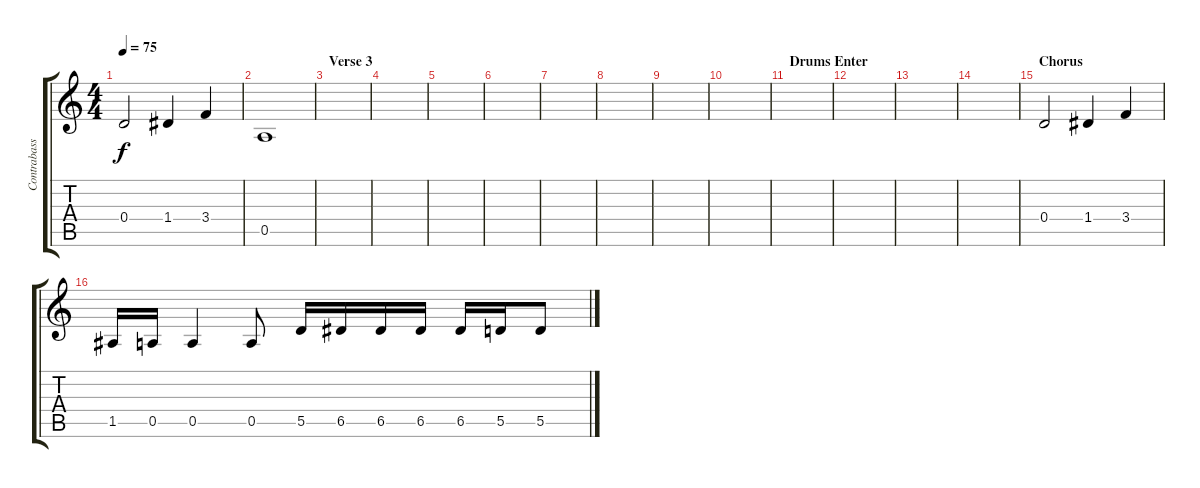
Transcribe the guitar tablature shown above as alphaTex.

\track ("Contrabass" "Contrabass") {instrument contrabass}
\staff {score tabs}
\tuning (E4 B3 G3 D3 A2 E2) {hide}
\ts (4 4)
\tempo 75
\clef g2
\ks c
0.4.2{dy f} 1.4.4 3.4.4 |
0.5.1 |
\section ("" "Verse 3")
|
|
|
|
|
|
|
|
\section ("" "Drums Enter")
|
|
|
|
\section ("" "Chorus")
0.4.2 1.4.4 3.4.4 |
1.5.16 0.5.16 0.5.4 0.5.8 5.5.16 6.5.16 6.5.16 6.5.16 6.5.16 5.5.16 5.5.8
